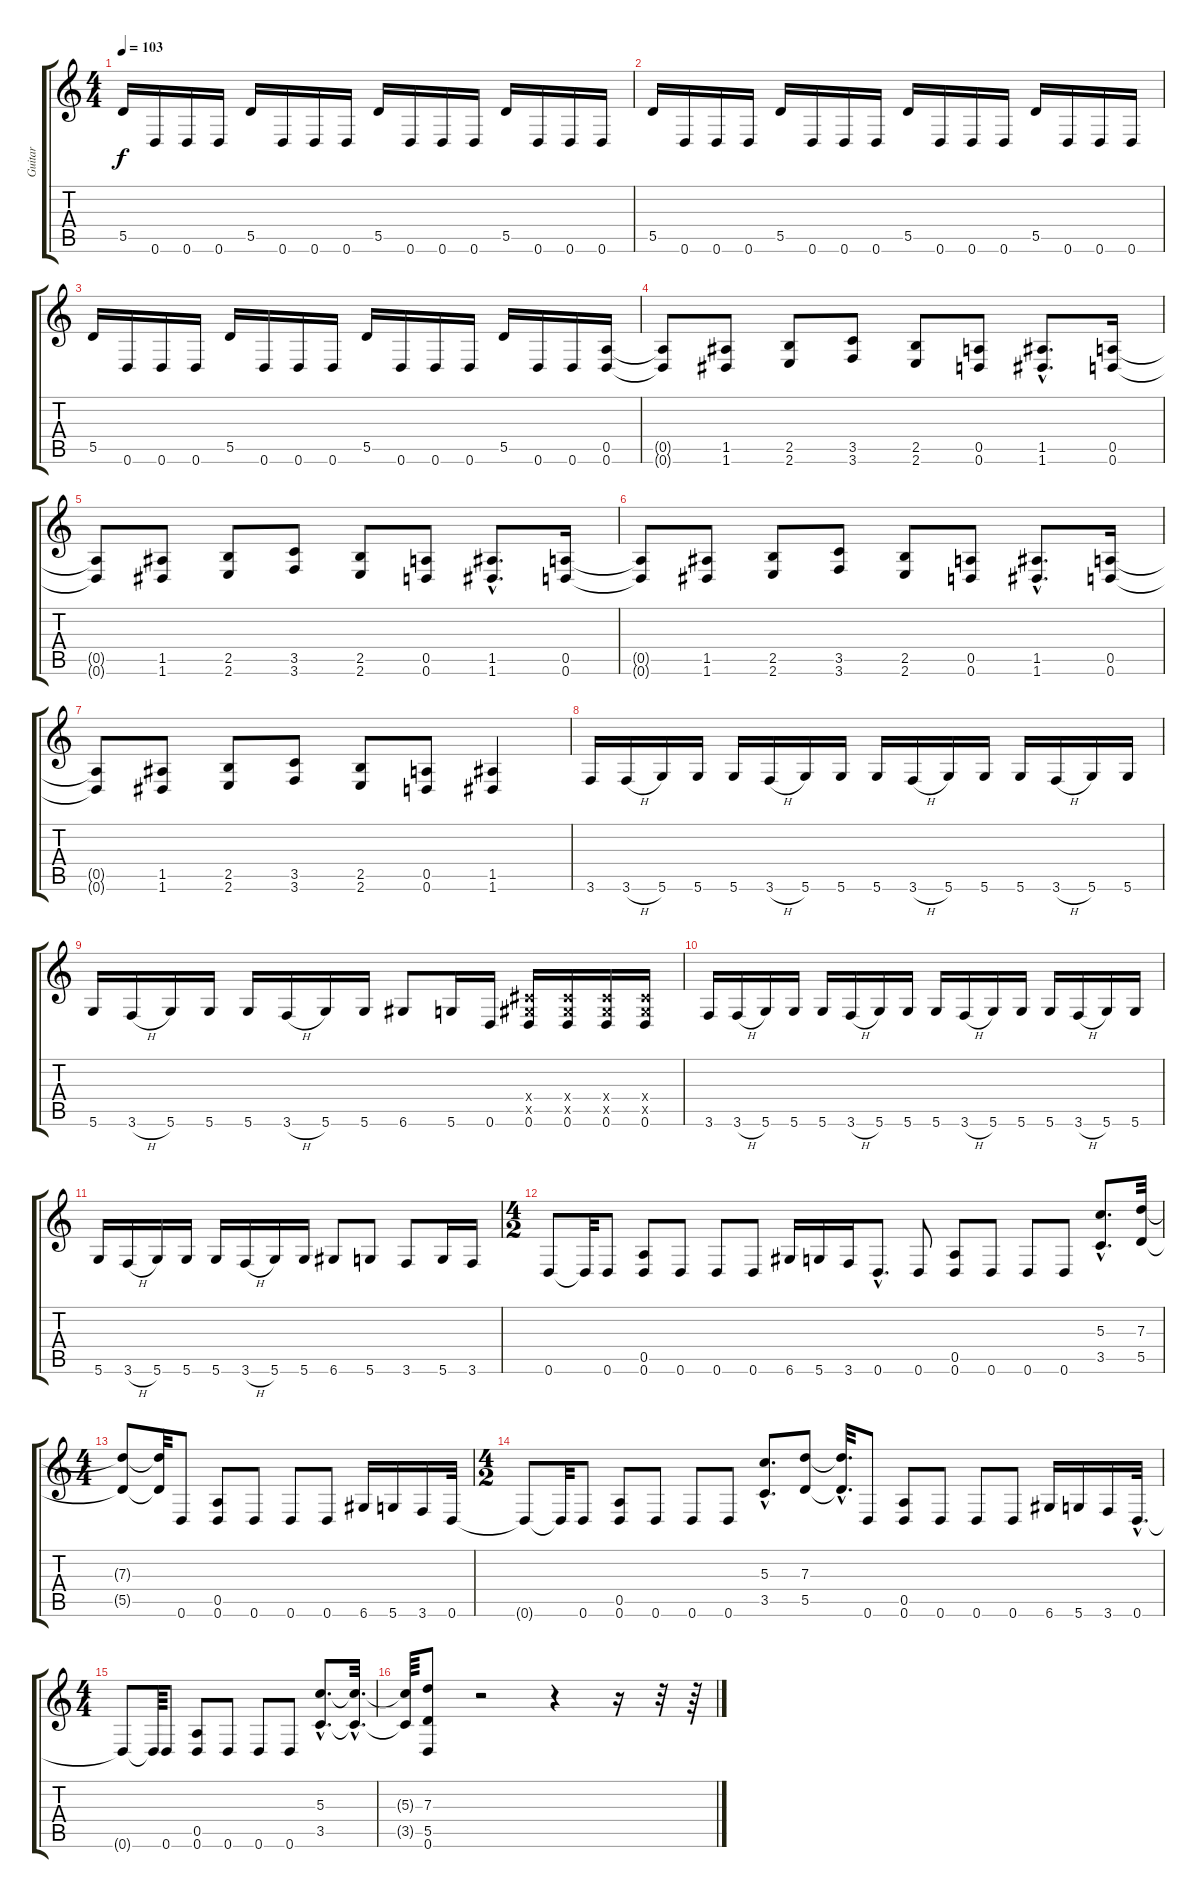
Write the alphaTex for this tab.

\track ("Guitar" "Guitar") {instrument distortionguitar}
\staff {score tabs}
\tuning (E4 B3 G3 D3 A2 D2) {hide}
\ts (4 4)
\tempo 103
\clef g2
\ks c
5.5.16{dy f} 0.6.16 0.6.16 0.6.16 5.5.16 0.6.16 0.6.16 0.6.16 5.5.16 0.6.16 0.6.16 0.6.16 5.5.16 0.6.16 0.6.16 0.6.16 |
5.5.16 0.6.16 0.6.16 0.6.16 5.5.16 0.6.16 0.6.16 0.6.16 5.5.16 0.6.16 0.6.16 0.6.16 5.5.16 0.6.16 0.6.16 0.6.16 |
5.5.16 0.6.16 0.6.16 0.6.16 5.5.16 0.6.16 0.6.16 0.6.16 5.5.16 0.6.16 0.6.16 0.6.16 5.5.16 0.6.16 0.6.16 (0.5 0.6).16 |
(0.5{t} 0.6{t}).8 (1.5 1.6).8 (2.5 2.6).8 (3.5 3.6).8 (2.5 2.6).8 (0.5 0.6).8 (1.5{hac} 1.6{hac}).8{d} (0.5 0.6).16 |
(0.5{t} 0.6{t}).8 (1.5 1.6).8 (2.5 2.6).8 (3.5 3.6).8 (2.5 2.6).8 (0.5 0.6).8 (1.5{hac} 1.6{hac}).8{d} (0.5 0.6).16 |
(0.5{t} 0.6{t}).8 (1.5 1.6).8 (2.5 2.6).8 (3.5 3.6).8 (2.5 2.6).8 (0.5 0.6).8 (1.5{hac} 1.6{hac}).8{d} (0.5 0.6).16 |
(0.5{t} 0.6{t}).8 (1.5 1.6).8 (2.5 2.6).8 (3.5 3.6).8 (2.5 2.6).8 (0.5 0.6).8 (1.5 1.6).4 |
3.6.16 3.6{h}.16 5.6.16 5.6.16 5.6.16 3.6{h}.16 5.6.16 5.6.16 5.6.16 3.6{h}.16 5.6.16 5.6.16 5.6.16 3.6{h}.16 5.6.16 5.6.16 |
5.6.16 3.6{h}.16 5.6.16 5.6.16 5.6.16 3.6{h}.16 5.6.16 5.6.16 6.6.8 5.6.16 0.6.16 (-1.4{x} -1.5{x} 0.6).16 (-1.4{x} -1.5{x} 0.6).16 (-1.4{x} -1.5{x} 0.6).16 (-1.4{x} -1.5{x} 0.6).16 |
3.6.16 3.6{h}.16 5.6.16 5.6.16 5.6.16 3.6{h}.16 5.6.16 5.6.16 5.6.16 3.6{h}.16 5.6.16 5.6.16 5.6.16 3.6{h}.16 5.6.16 5.6.16 |
5.6.16 3.6{h}.16 5.6.16 5.6.16 5.6.16 3.6{h}.16 5.6.16 5.6.16 6.6.8 5.6.8 3.6.8 5.6.16 3.6.16 |
\ts (4 2)
0.6.8 0.6{t}.32 0.6.8 (0.5 0.6).8 0.6.8 0.6.8 0.6.8 6.6.16 5.6.16 3.6.16 0.6{hac}.8{d} 0.6.8 (0.5 0.6).8 0.6.8 0.6.8 0.6.8 (5.3{hac} 3.5{hac}).8{d} (7.3 5.5).32 |
\ts (4 4)
(7.3{t} 5.5{t}).8 (7.3{t} 5.5{t}).32 0.6.8 (0.5 0.6).8 0.6.8 0.6.8 0.6.8 6.6.16 5.6.16 3.6.16 0.6.32 |
\ts (4 2)
0.6{t}.8 0.6{t}.32 0.6.8 (0.5 0.6).8 0.6.8 0.6.8 0.6.8 (5.3{hac} 3.5{hac}).8{d} (7.3 5.5).8 (7.3{hac t} 5.5{hac t}).32{d} 0.6.8 (0.5 0.6).8 0.6.8 0.6.8 0.6.8 6.6.16 5.6.16 3.6.16 0.6{hac}.32{d} |
\ts (4 4)
0.6{t}.8 0.6{t}.64 0.6.8 (0.5 0.6).8 0.6.8 0.6.8 0.6.8 (5.3{hac} 3.5{hac}).8{d} (5.3{hac t} 3.5{hac t}).32{d} |
(5.3{t} 3.5{t}).64 (7.3 5.5 0.6).8 r.2 r.4 r.16 r.32 r.64
